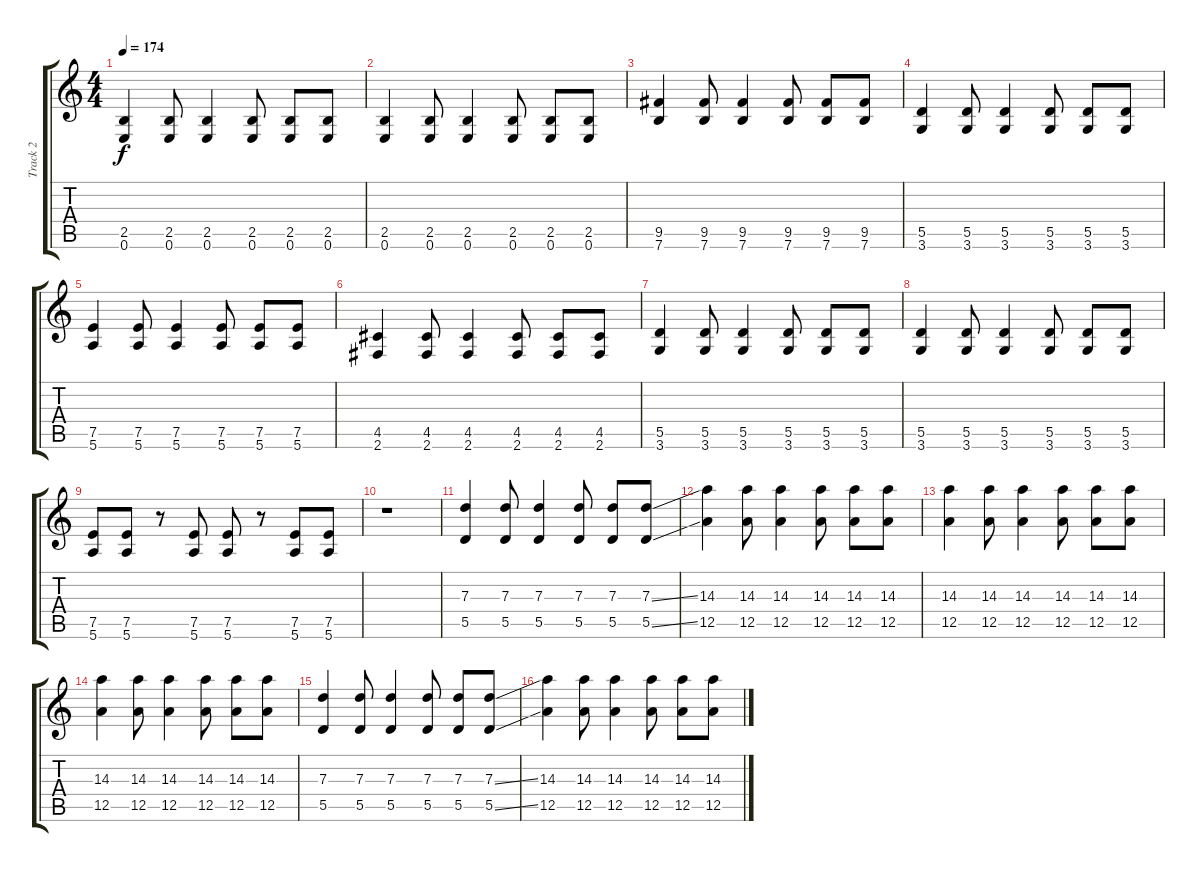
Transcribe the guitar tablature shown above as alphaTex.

\track ("Track 2" "Track 2") {instrument acousticguitarsteel}
\staff {score tabs}
\tuning (E4 B3 G3 D3 A2 E2) {hide}
\ts (4 4)
\tempo 174
\clef g2
\ks c
(2.5 0.6).4{dy f} (2.5 0.6).8 (2.5 0.6).4 (2.5 0.6).8 (2.5 0.6).8 (2.5 0.6).8 |
(2.5 0.6).4 (2.5 0.6).8 (2.5 0.6).4 (2.5 0.6).8 (2.5 0.6).8 (2.5 0.6).8 |
(9.5 7.6).4 (9.5 7.6).8 (9.5 7.6).4 (9.5 7.6).8 (9.5 7.6).8 (9.5 7.6).8 |
(5.5 3.6).4 (5.5 3.6).8 (5.5 3.6).4 (5.5 3.6).8 (5.5 3.6).8 (5.5 3.6).8 |
(7.5 5.6).4 (7.5 5.6).8 (7.5 5.6).4 (7.5 5.6).8 (7.5 5.6).8 (7.5 5.6).8 |
(4.5 2.6).4 (4.5 2.6).8 (4.5 2.6).4 (4.5 2.6).8 (4.5 2.6).8 (4.5 2.6).8 |
(5.5 3.6).4 (5.5 3.6).8 (5.5 3.6).4 (5.5 3.6).8 (5.5 3.6).8 (5.5 3.6).8 |
(5.5 3.6).4 (5.5 3.6).8 (5.5 3.6).4 (5.5 3.6).8 (5.5 3.6).8 (5.5 3.6).8 |
(7.5 5.6).8 (7.5 5.6).8 r.8 (7.5 5.6).8 (7.5 5.6).8 r.8 (7.5 5.6).8 (7.5 5.6).8 |
r.1 |
(7.3 5.5).4 (7.3 5.5).8 (7.3 5.5).4 (7.3 5.5).8 (7.3 5.5).8 (7.3{ss} 5.5{ss}).8 |
(14.3 12.5).4 (14.3 12.5).8 (14.3 12.5).4 (14.3 12.5).8 (14.3 12.5).8 (14.3 12.5).8 |
(14.3 12.5).4 (14.3 12.5).8 (14.3 12.5).4 (14.3 12.5).8 (14.3 12.5).8 (14.3 12.5).8 |
(14.3 12.5).4 (14.3 12.5).8 (14.3 12.5).4 (14.3 12.5).8 (14.3 12.5).8 (14.3 12.5).8 |
(7.3 5.5).4 (7.3 5.5).8 (7.3 5.5).4 (7.3 5.5).8 (7.3 5.5).8 (7.3{ss} 5.5{ss}).8 |
(14.3 12.5).4 (14.3 12.5).8 (14.3 12.5).4 (14.3 12.5).8 (14.3 12.5).8 (14.3 12.5).8
